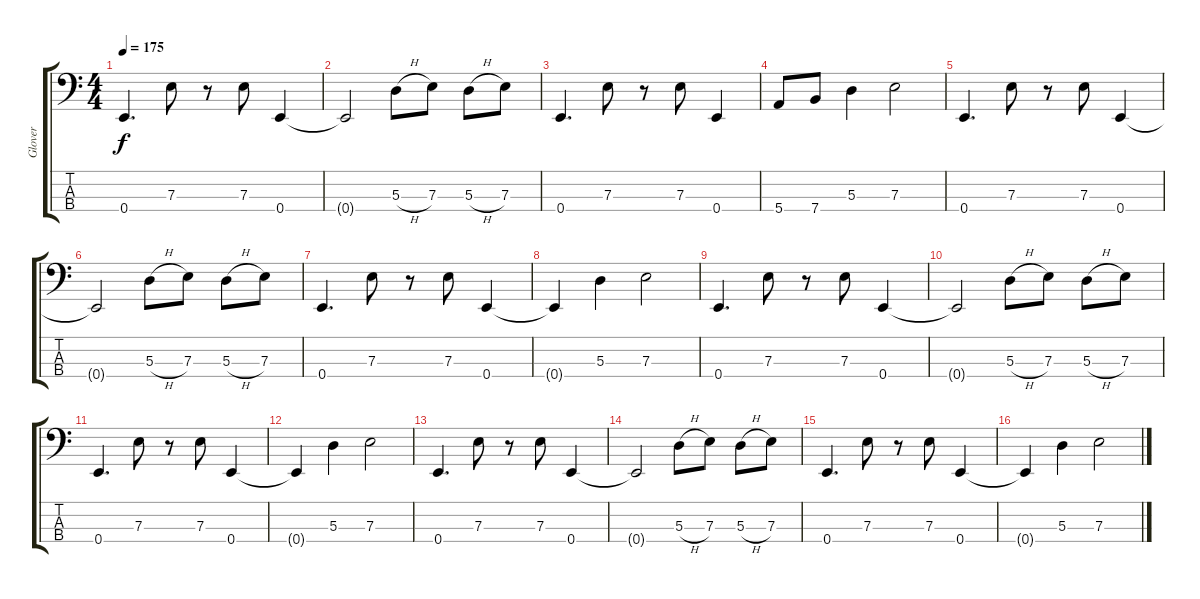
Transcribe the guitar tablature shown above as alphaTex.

\track ("Glover" "Glover") {instrument electricbasspick}
\staff {score tabs}
\tuning (G2 D2 A1 E1) {hide}
\ts (4 4)
\tempo 175
\clef f4
\ks c
0.4.4{d dy f} 7.3.8 r.8 7.3.8 0.4.4 |
0.4{t}.2 5.3{h}.8 7.3.8 5.3{h}.8 7.3.8 |
0.4.4{d} 7.3.8 r.8 7.3.8 0.4.4 |
5.4.8 7.4.8 5.3.4 7.3.2 |
0.4.4{d} 7.3.8 r.8 7.3.8 0.4.4 |
0.4{t}.2 5.3{h}.8 7.3.8 5.3{h}.8 7.3.8 |
0.4.4{d} 7.3.8 r.8 7.3.8 0.4.4 |
0.4{t}.4 5.3.4 7.3.2 |
0.4.4{d} 7.3.8 r.8 7.3.8 0.4.4 |
0.4{t}.2 5.3{h}.8 7.3.8 5.3{h}.8 7.3.8 |
0.4.4{d} 7.3.8 r.8 7.3.8 0.4.4 |
0.4{t}.4 5.3.4 7.3.2 |
0.4.4{d} 7.3.8 r.8 7.3.8 0.4.4 |
0.4{t}.2 5.3{h}.8 7.3.8 5.3{h}.8 7.3.8 |
0.4.4{d} 7.3.8 r.8 7.3.8 0.4.4 |
0.4{t}.4 5.3.4 7.3.2
